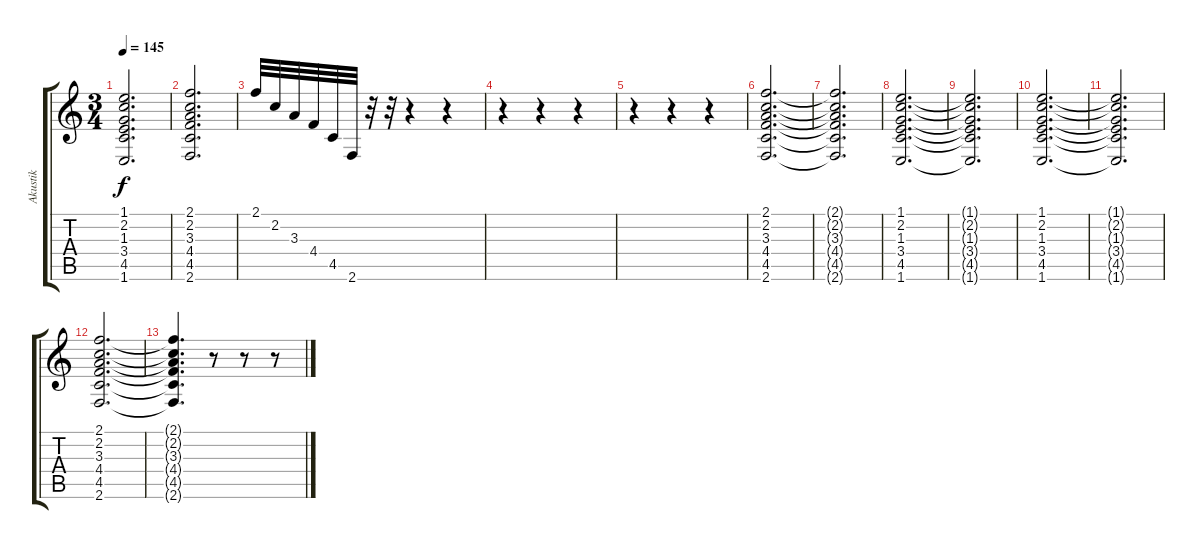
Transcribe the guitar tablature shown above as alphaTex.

\track ("Akustik" "Akustik") {instrument electricguitarclean}
\staff {score tabs}
\tuning (Eb4 Bb3 Gb3 Db3 Ab2 Eb2) {hide}
\ts (3 4)
\tempo 145
\clef g2
\ks c
(1.1{t} 2.2{t} 1.3{t} 3.4{t} 4.5{t} 1.6{t}).2{d dy f} |
(2.1 2.2 3.3 4.4 4.5 2.6).2{d} |
2.1.32 2.2.32 3.3.32 4.4.32 4.5.32 2.6.32 r.32 r.32 r.4 r.4 |
r.4 r.4 r.4 |
r.4 r.4 r.4 |
(2.1 2.2 3.3 4.4 4.5 2.6).2{d} |
(2.1{t} 2.2{t} 3.3{t} 4.4{t} 4.5{t} 2.6{t}).2{d} |
(1.1 2.2 1.3 3.4 4.5 1.6).2{d} |
(1.1{t} 2.2{t} 1.3{t} 3.4{t} 4.5{t} 1.6{t}).2{d} |
(1.1 2.2 1.3 3.4 4.5 1.6).2{d} |
(1.1{t} 2.2{t} 1.3{t} 3.4{t} 4.5{t} 1.6{t}).2{d} |
(2.1 2.2 3.3 4.4 4.5 2.6).2{d} |
(2.1{t} 2.2{t} 3.3{t} 4.4{t} 4.5{t} 2.6{t}).4{d} r.8 r.8 r.8
